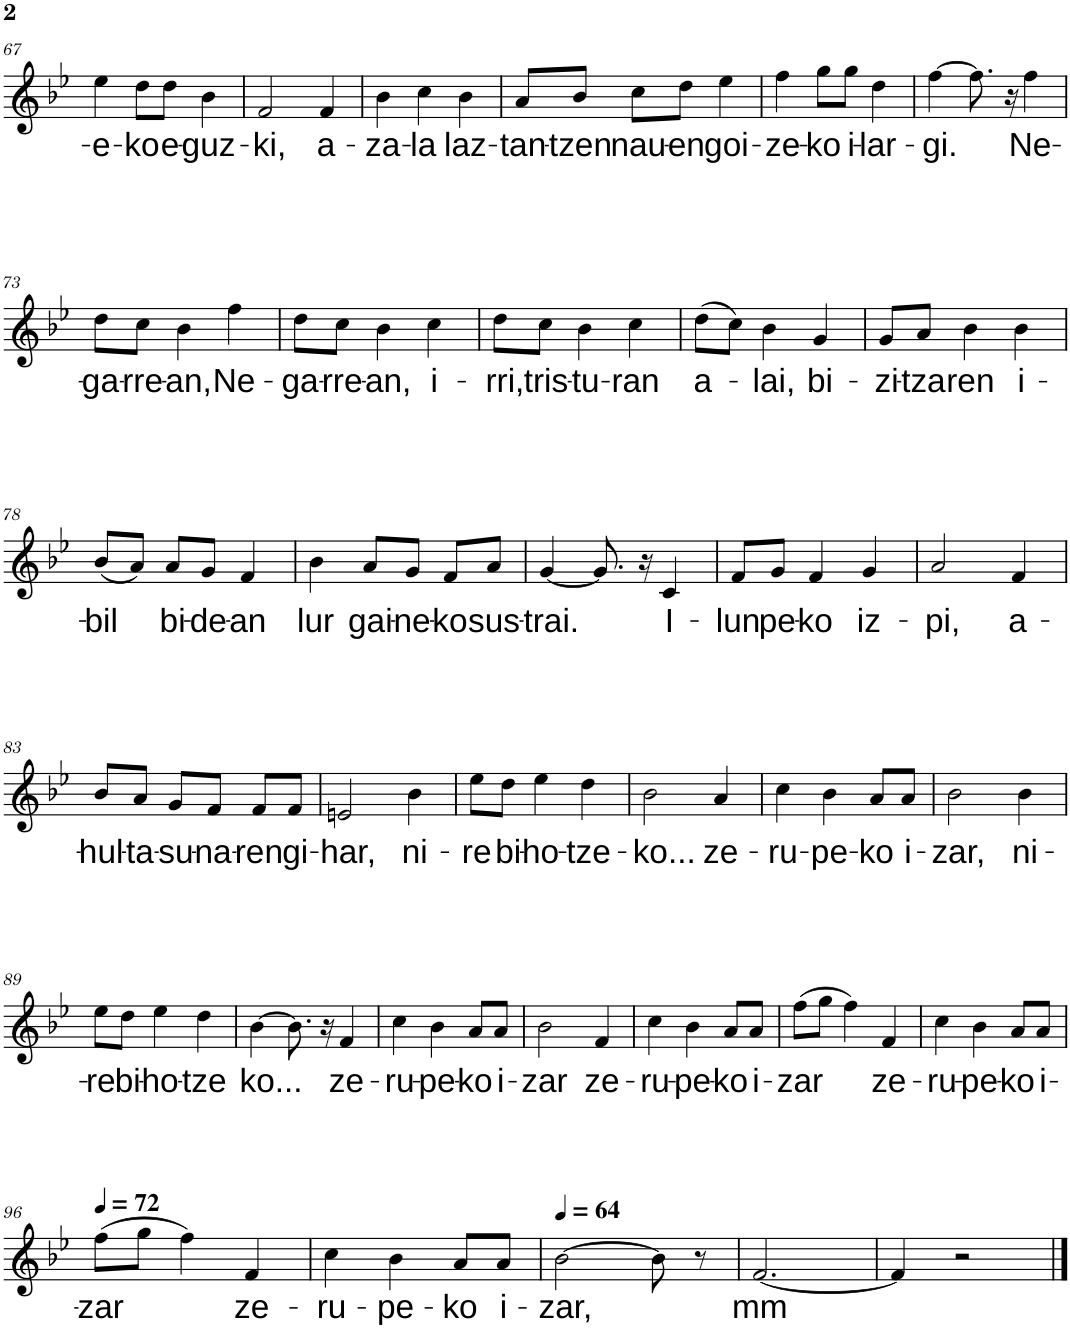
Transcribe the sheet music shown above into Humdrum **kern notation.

**kern	**text
*part1	*part1
*staff1	*staff1
*I"Soprano	*
*I'S.	*
!!LO:PB:g=z
*clefG2	*
*k[b-e-]	*
*M3/4	*
=67	=67
!	!LO:LY:b
4ee-\	-e-
!	!LO:LY:b
8dd\L	-ko
!	!LO:LY:b
8dd\J	e-
!	!LO:LY:b
4b-\	-guz-
=68	=68
!	!LO:LY:b
2f/	-ki,
!	!LO:LY:b
4f/	a-
=69	=69
!	!LO:LY:b
4b-\	-za-
!	!LO:LY:b
4cc\	-la
!	!LO:LY:b
4b-\	laz-
=70	=70
!	!LO:LY:b
8a/L	-tan-
!	!LO:LY:b
8b-/J	-tzen
!	!LO:LY:b
8cc\L	nau-
!	!LO:LY:b
8dd\J	-en
!	!LO:LY:b
4ee-\	goi-
=71	=71
!	!LO:LY:b
4ff\	-ze-
!	!LO:LY:b
8gg\L	-ko
!	!LO:LY:b
8gg\J	i-
!	!LO:LY:b
4dd\	-lar-
=72	=72
!	!LO:LY:b
[4ff\	-gi.
8.ff\]	.
16r	.
!	!LO:LY:b
4ff\	Ne-
!!LO:LB:g=z
=73	=73
!	!LO:LY:b
8dd\L	-ga-
!	!LO:LY:b
8cc\J	-rre-
!	!LO:LY:b
4b-\	-an,
!	!LO:LY:b
4ff\	Ne-
=74	=74
!	!LO:LY:b
8dd\L	-ga-
!	!LO:LY:b
8cc\J	-rre-
!	!LO:LY:b
4b-\	-an,
!	!LO:LY:b
4cc\	i-
=75	=75
!	!LO:LY:b
8dd\L	-rri,
!	!LO:LY:b
8cc\J	tris-
!	!LO:LY:b
4b-\	-tu-
!	!LO:LY:b
4cc\	ran
=76	=76
!	!LO:LY:b
(8dd\L	a-
8cc\J)	.
!	!LO:LY:b
4b-\	lai,
!	!LO:LY:b
4g/	bi-
=77	=77
!	!LO:LY:b
8g/L	-zi-
!	!LO:LY:b
8a/J	-tza
!	!LO:LY:b
4b-\	ren
!	!LO:LY:b
4b-\	i-
!!LO:LB:g=z
=78	=78
!	!LO:LY:b
(8b-/L	-bil
8a/J)	.
!	!LO:LY:b
8a/L	bi-
!	!LO:LY:b
8g/J	-de-
!	!LO:LY:b
4f/	-an
=79	=79
!	!LO:LY:b
4b-\	lur
!	!LO:LY:b
8a/L	gai-
!	!LO:LY:b
8g/J	-ne-
!	!LO:LY:b
8f/L	-ko
!	!LO:LY:b
8a/J	sus-
=80	=80
!	!LO:LY:b
[4g/	-trai.
8.g/]	.
16r	.
!	!LO:LY:b
4c/	I-
=81	=81
!	!LO:LY:b
8f/L	-lun
!	!LO:LY:b
8g/J	pe-
!	!LO:LY:b
4f/	-ko
!	!LO:LY:b
4g/	iz-
=82	=82
!	!LO:LY:b
2a/	-pi,
!	!LO:LY:b
4f/	a-
!!LO:LB:g=z
=83	=83
!	!LO:LY:b
8b-/L	-hul-
!	!LO:LY:b
8a/J	-ta-
!	!LO:LY:b
8g/L	-su-
!	!LO:LY:b
8f/J	-na-
!	!LO:LY:b
8f/L	-ren
!	!LO:LY:b
8f/J	gi-
=84	=84
!	!LO:LY:b
2en/	-har,
!	!LO:LY:b
4b-\	ni-
=85	=85
!	!LO:LY:b
8ee-\L	-re
!	!LO:LY:b
8dd\J	bi-
!	!LO:LY:b
4ee-\	-ho-
!	!LO:LY:b
4dd\	-tze-
=86	=86
!	!LO:LY:b
2b-\	-ko...
!	!LO:LY:b
4a/	ze-
=87	=87
!	!LO:LY:b
4cc\	-ru-
!	!LO:LY:b
4b-\	-pe-
!	!LO:LY:b
8a/L	-ko
!	!LO:LY:b
8a/J	i-
=88	=88
!	!LO:LY:b
2b-\	-zar,
!	!LO:LY:b
4b-\	ni-
!!LO:LB:g=z
=89	=89
!	!LO:LY:b
8ee-\L	-re
!	!LO:LY:b
8dd\J	bi-
!	!LO:LY:b
4ee-\	-ho-
!	!LO:LY:b
4dd\	-tze
=90	=90
!	!LO:LY:b
[4b-\	ko...
8.b-\]	.
16r	.
!	!LO:LY:b
4f/	ze-
=91	=91
!	!LO:LY:b
4cc\	-ru-
!	!LO:LY:b
4b-\	-pe-
!	!LO:LY:b
8a/L	-ko
!	!LO:LY:b
8a/J	i-
=92	=92
!	!LO:LY:b
2b-\	-zar
!	!LO:LY:b
4f/	ze-
=93	=93
!	!LO:LY:b
4cc\	-ru-
!	!LO:LY:b
4b-\	-pe-
!	!LO:LY:b
8a/L	-ko
!	!LO:LY:b
8a/J	i-
=94	=94
!	!LO:LY:b
(8ff\L	-zar
8gg\J	.
4ff\)	.
!	!LO:LY:b
4f/	ze-
=95	=95
!	!LO:LY:b
4cc\	-ru-
!	!LO:LY:b
4b-\	-pe-
!	!LO:LY:b
8a/L	-ko
!	!LO:LY:b
8a/J	i-
!!LO:LB:g=z
=96	=96
*MM72	*
!	!LO:LY:b
(8ff\L	-zar
8gg\J	.
4ff\)	.
!	!LO:LY:b
4f/	ze-
=97	=97
!	!LO:LY:b
4cc\	-ru-
!	!LO:LY:b
4b-\	-pe-
!	!LO:LY:b
8a/L	-ko
!	!LO:LY:b
8a/J	i-
=98	=98
*MM64	*
!	!LO:LY:b
[2b-\	-zar,
8b-\]	.
8r	.
=99	=99
!	!LO:LY:b
[2.f/	mm
=100	=100
4f/]	.
2r	.
==	==
*-	*-
